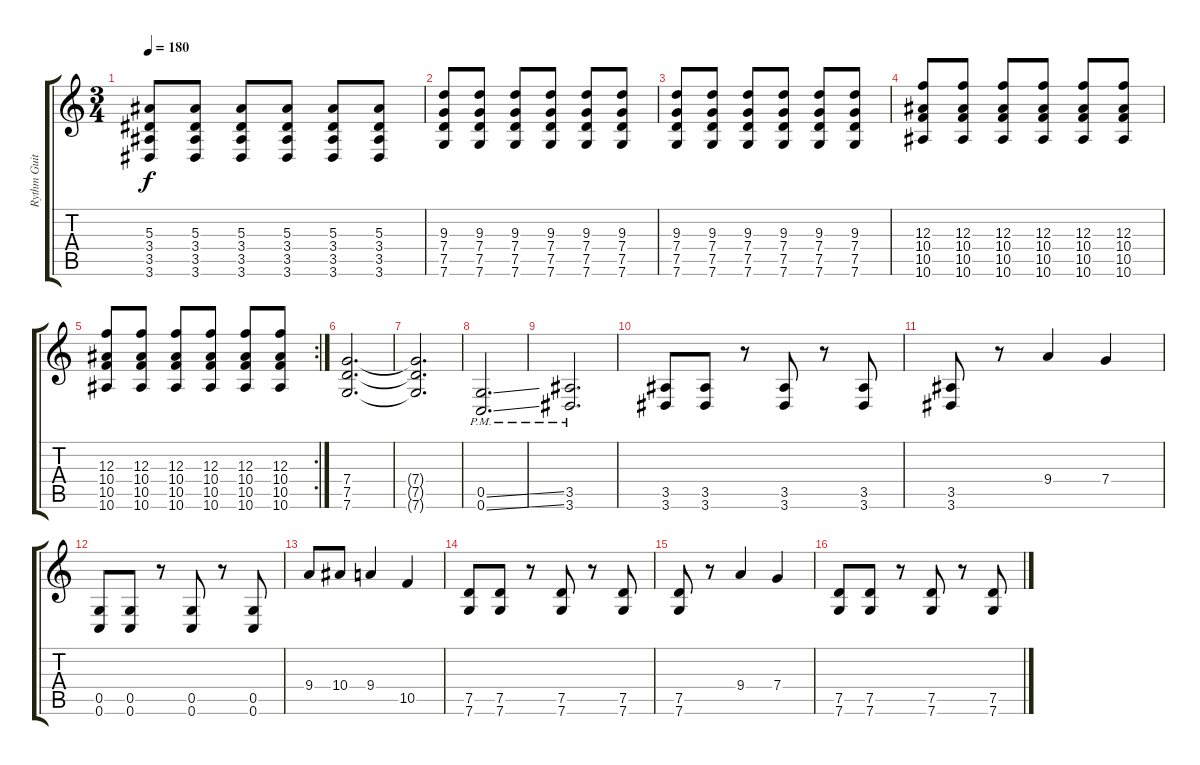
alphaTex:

\track ("Rythm Guitar" "Rythm Guit") {instrument distortionguitar}
\staff {score tabs}
\tuning (D4 A3 F3 C3 G2 C2) {hide}
\ts (3 4)
\tempo 180
\clef g2
\ks c
(5.3 3.4 3.5 3.6).8{dy f} (5.3 3.4 3.5 3.6).8 (5.3 3.4 3.5 3.6).8 (5.3 3.4 3.5 3.6).8 (5.3 3.4 3.5 3.6).8 (5.3 3.4 3.5 3.6).8 |
(9.3 7.4 7.5 7.6).8 (9.3 7.4 7.5 7.6).8 (9.3 7.4 7.5 7.6).8 (9.3 7.4 7.5 7.6).8 (9.3 7.4 7.5 7.6).8 (9.3 7.4 7.5 7.6).8 |
(9.3 7.4 7.5 7.6).8 (9.3 7.4 7.5 7.6).8 (9.3 7.4 7.5 7.6).8 (9.3 7.4 7.5 7.6).8 (9.3 7.4 7.5 7.6).8 (9.3 7.4 7.5 7.6).8 |
(12.3 10.4 10.5 10.6).8 (12.3 10.4 10.5 10.6).8 (12.3 10.4 10.5 10.6).8 (12.3 10.4 10.5 10.6).8 (12.3 10.4 10.5 10.6).8 (12.3 10.4 10.5 10.6).8 |
\rc 2
(12.3 10.4 10.5 10.6).8 (12.3 10.4 10.5 10.6).8 (12.3 10.4 10.5 10.6).8 (12.3 10.4 10.5 10.6).8 (12.3 10.4 10.5 10.6).8 (12.3 10.4 10.5 10.6).8 |
(7.4 7.5 7.6).2{d} |
(7.4{t} 7.5{t} 7.6{t}).2{d} |
(0.5{ss pm} 0.6{ss pm}).2{d} |
(3.5{pm} 3.6{pm}).2{d} |
(3.5 3.6).8 (3.5 3.6).8 r.8 (3.5 3.6).8 r.8 (3.5 3.6).8 |
(3.5 3.6).8 r.8 9.4.4 7.4.4 |
(0.5 0.6).8 (0.5 0.6).8 r.8 (0.5 0.6).8 r.8 (0.5 0.6).8 |
9.4.8 10.4.8 9.4.4 10.5.4 |
(7.5 7.6).8 (7.5 7.6).8 r.8 (7.5 7.6).8 r.8 (7.5 7.6).8 |
(7.5 7.6).8 r.8 9.4.4 7.4.4 |
(7.5 7.6).8 (7.5 7.6).8 r.8 (7.5 7.6).8 r.8 (7.5 7.6).8
